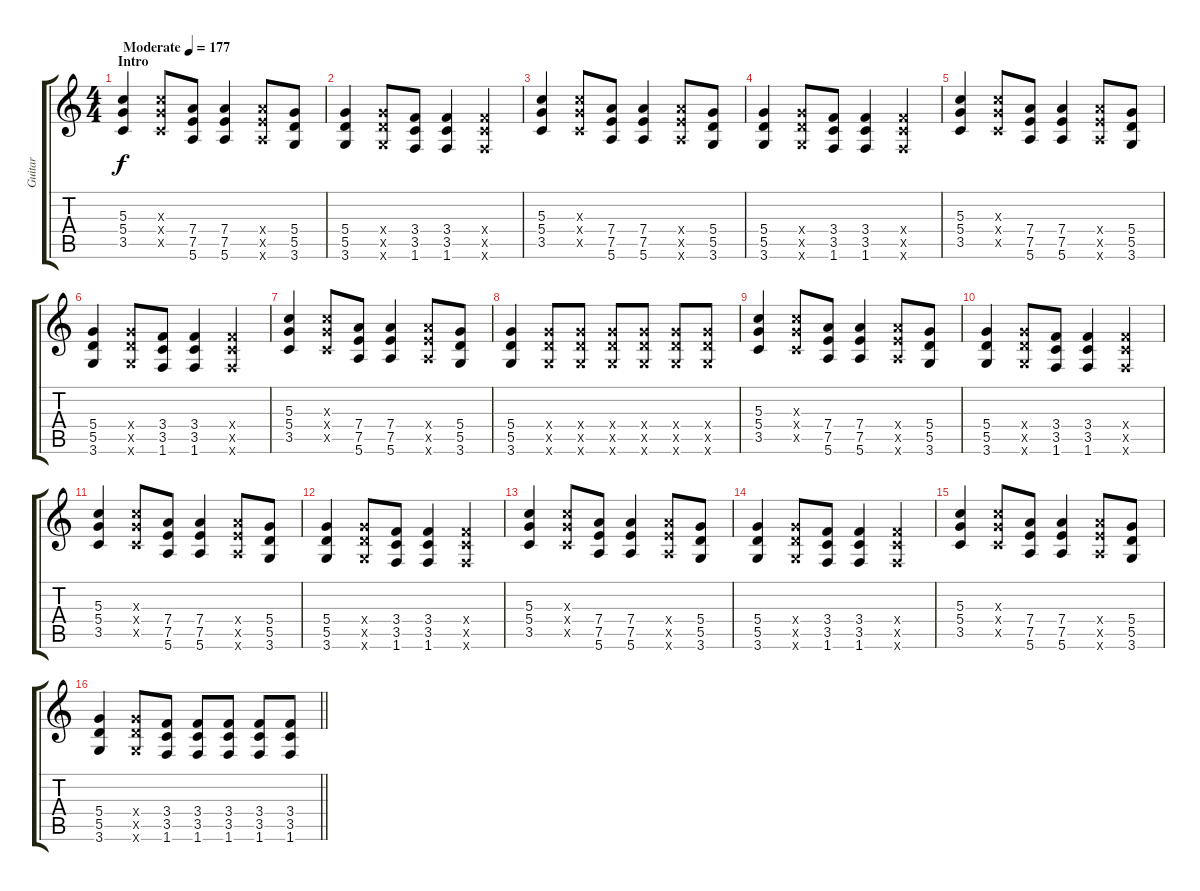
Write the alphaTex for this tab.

\track ("Guitar" "Guitar") {instrument distortionguitar}
\staff {score tabs}
\tuning (E4 B3 G3 D3 A2 E2) {hide}
\ts (4 4)
\section ("" "Intro")
\tempo (177 "Moderate")
\clef g2
\ks c
(5.3 5.4 3.5).4{dy f instrument distortionguitar} (5.3{x} 5.4{x} 3.5{x}).8 (7.4 7.5 5.6).8 (7.4 7.5 5.6).4 (7.4{x} 7.5{x} 5.6{x}).8 (5.4 5.5 3.6).8 |
(5.4 5.5 3.6).4 (5.4{x} 5.5{x} 3.6{x}).8 (3.4 3.5 1.6).8 (3.4 3.5 1.6).4 (3.4{x} 3.5{x} 1.6{x}).4 |
(5.3 5.4 3.5).4 (5.3{x} 5.4{x} 3.5{x}).8 (7.4 7.5 5.6).8 (7.4 7.5 5.6).4 (7.4{x} 7.5{x} 5.6{x}).8 (5.4 5.5 3.6).8 |
(5.4 5.5 3.6).4 (5.4{x} 5.5{x} 3.6{x}).8 (3.4 3.5 1.6).8 (3.4 3.5 1.6).4 (3.4{x} 3.5{x} 1.6{x}).4 |
(5.3 5.4 3.5).4 (5.3{x} 5.4{x} 3.5{x}).8 (7.4 7.5 5.6).8 (7.4 7.5 5.6).4 (7.4{x} 7.5{x} 5.6{x}).8 (5.4 5.5 3.6).8 |
(5.4 5.5 3.6).4 (5.4{x} 5.5{x} 3.6{x}).8 (3.4 3.5 1.6).8 (3.4 3.5 1.6).4 (3.4{x} 3.5{x} 1.6{x}).4 |
(5.3 5.4 3.5).4 (5.3{x} 5.4{x} 3.5{x}).8 (7.4 7.5 5.6).8 (7.4 7.5 5.6).4 (7.4{x} 7.5{x} 5.6{x}).8 (5.4 5.5 3.6).8 |
(5.4 5.5 3.6).4 (5.4{x} 5.5{x} 3.6{x}).8 (5.4{x} 5.5{x} 3.6{x}).8 (5.4{x} 5.5{x} 3.6{x}).8 (5.4{x} 5.5{x} 3.6{x}).8 (5.4{x} 5.5{x} 3.6{x}).8 (5.4{x} 5.5{x} 3.6{x}).8 |
(5.3 5.4 3.5).4 (5.3{x} 5.4{x} 3.5{x}).8 (7.4 7.5 5.6).8 (7.4 7.5 5.6).4 (7.4{x} 7.5{x} 5.6{x}).8 (5.4 5.5 3.6).8 |
(5.4 5.5 3.6).4 (5.4{x} 5.5{x} 3.6{x}).8 (3.4 3.5 1.6).8 (3.4 3.5 1.6).4 (3.4{x} 3.5{x} 1.6{x}).4 |
(5.3 5.4 3.5).4 (5.3{x} 5.4{x} 3.5{x}).8 (7.4 7.5 5.6).8 (7.4 7.5 5.6).4 (7.4{x} 7.5{x} 5.6{x}).8 (5.4 5.5 3.6).8 |
(5.4 5.5 3.6).4 (5.4{x} 5.5{x} 3.6{x}).8 (3.4 3.5 1.6).8 (3.4 3.5 1.6).4 (3.4{x} 3.5{x} 1.6{x}).4 |
(5.3 5.4 3.5).4 (5.3{x} 5.4{x} 3.5{x}).8 (7.4 7.5 5.6).8 (7.4 7.5 5.6).4 (7.4{x} 7.5{x} 5.6{x}).8 (5.4 5.5 3.6).8 |
(5.4 5.5 3.6).4 (5.4{x} 5.5{x} 3.6{x}).8 (3.4 3.5 1.6).8 (3.4 3.5 1.6).4 (3.4{x} 3.5{x} 1.6{x}).4 |
(5.3 5.4 3.5).4 (5.3{x} 5.4{x} 3.5{x}).8 (7.4 7.5 5.6).8 (7.4 7.5 5.6).4 (7.4{x} 7.5{x} 5.6{x}).8 (5.4 5.5 3.6).8 |
\barLineRight lightlight
(5.4 5.5 3.6).4 (5.4{x} 5.5{x} 3.6{x}).8 (3.4 3.5 1.6).8 (3.4 3.5 1.6).8 (3.4 3.5 1.6).8 (3.4 3.5 1.6).8 (3.4 3.5 1.6).8
